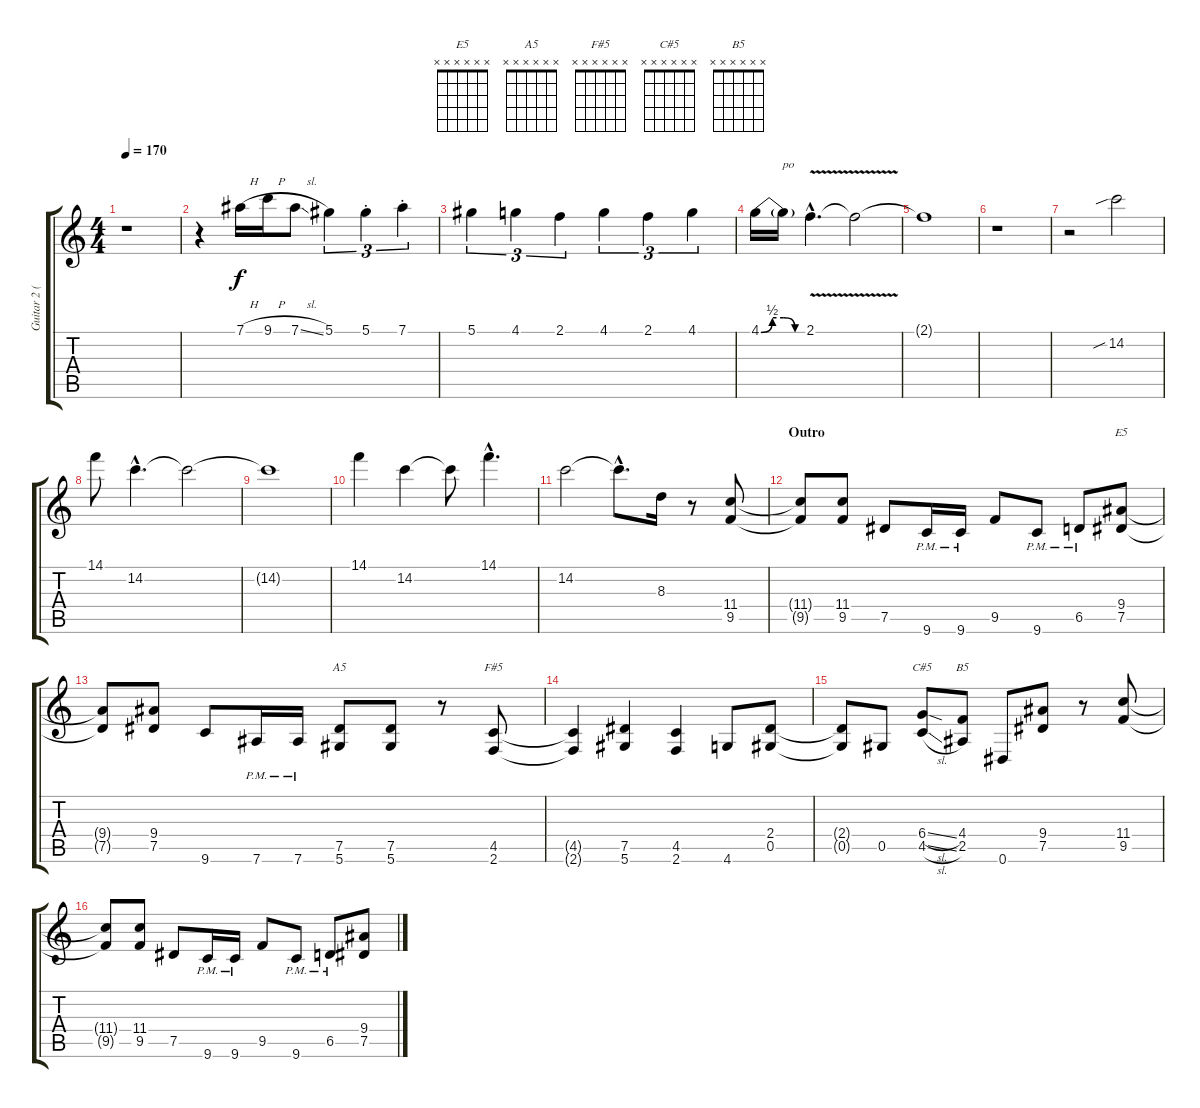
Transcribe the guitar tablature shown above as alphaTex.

\track ("Guitar 2 (Izzy) " "Guitar 2 (") {instrument overdrivenguitar}
\staff {score tabs}
\tuning (Eb4 Bb3 Gb3 Db3 Ab2 Eb2) {hide}
\chord ("E5" x x x x x x)
\chord ("A5" x x x x x x)
\chord ("F#5" x x x x x x)
\chord ("C#5" x x x x x x)
\chord ("B5" x x x x x x)
\ts (4 4)
\tempo 170
\clef g2
\ks c
r.1{dy f} |
r.4 7.1{h}.16 9.1{h}.16 7.1{sl}.8 5.1.4{tu (3 2)} 5.1{st}.4{tu (3 2)} 7.1{st}.4{tu (3 2)} |
5.1.4{tu (3 2)} 4.1.4{tu (3 2)} 2.1.4{tu (3 2)} 4.1.4{tu (3 2)} 2.1.4{tu (3 2)} 4.1.4{tu (3 2)} |
4.1{be (custom 0 0 15 2 30 2 45 0 60 0)}.16 4.1{t}.16{txt "po"} 2.1{v hac}.4{d} 2.1{t}.2 |
2.1{t}.1 |
r.1 |
r.2 14.2{sib}.2 |
14.1.8 14.2{hac}.4{d} 14.2{t}.2 |
14.2{t}.1 |
14.1.4 14.2.4 14.2{t}.8 14.1{hac}.4{d} |
14.2.2 14.2{hac t}.8{d} 8.3.16 r.8 (11.4 9.5).8 |
\section ("" "Outro")
(11.4{t} 9.5{t}).8 (11.4 9.5).8 7.5.8 9.6{pm}.16 9.6{pm}.16 9.5.8 9.6{pm}.8 6.5{pm}.8 (9.4 7.5).8{ch "E5"} |
(9.4{t} 7.5{t}).8 (9.4 7.5).8 9.6.8 7.6{pm}.16 7.6{pm}.16 (7.5 5.6).8{ch "A5"} (7.5 5.6).8 r.8 (4.5 2.6).8{ch "F#5"} |
(4.5{t} 2.6{t}).4 (7.5 5.6).4 (4.5 2.6).4 4.6.8 (2.4 0.5).8 |
(2.4{t} 0.5{t}).8 0.5.8 (6.4{sl} 4.5{sl}).8{ch "C#5"} (4.4 2.5).8{ch "B5"} 0.6.8 (9.4 7.5).8 r.8 (11.4 9.5).8 |
(11.4{t} 9.5{t}).8 (11.4 9.5).8 7.5.8 9.6{pm}.16 9.6{pm}.16 9.5.8 9.6{pm}.8 6.5{pm}.8 (9.4 7.5).8
